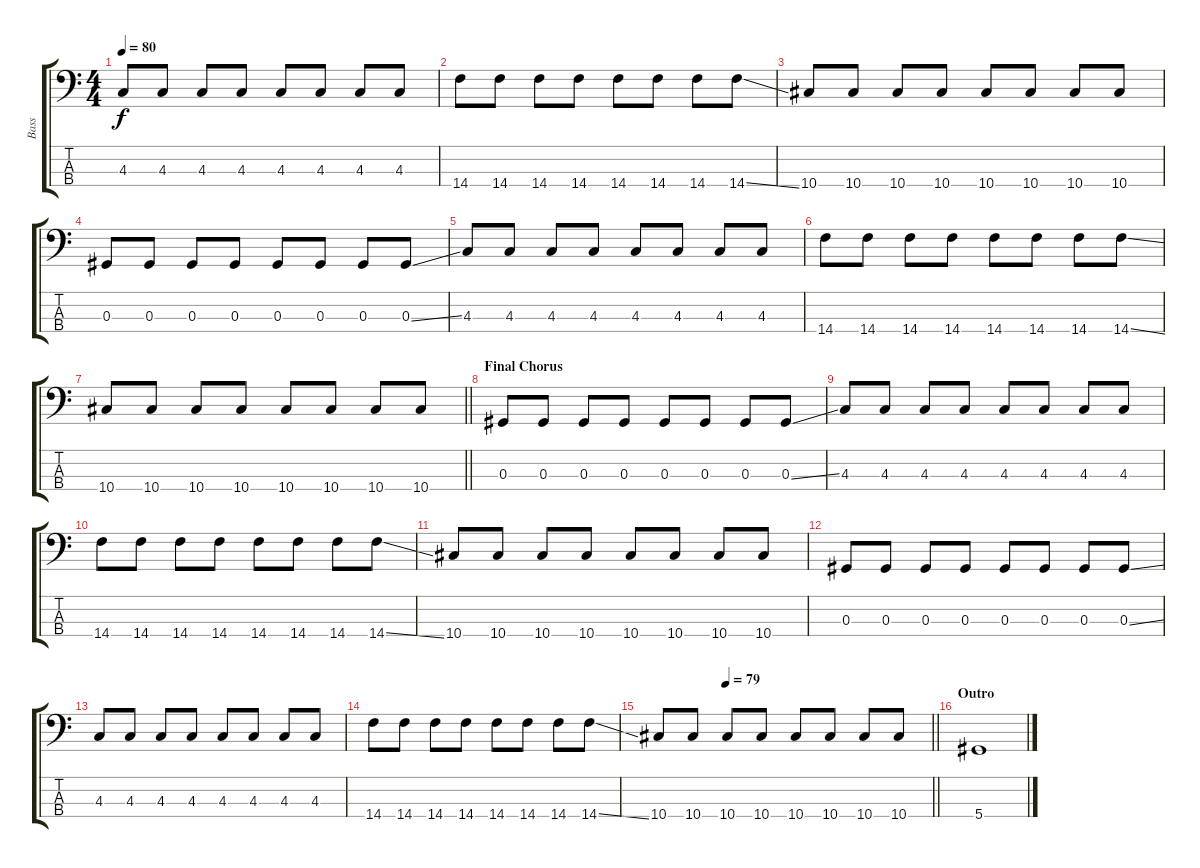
\track ("Bass" "Bass") {instrument electricbassfinger}
\staff {score tabs}
\tuning (Gb2 Db2 Ab1 Eb1) {hide}
\ts (4 4)
\tempo 80
\clef f4
\ks c
4.3.8{dy f} 4.3.8 4.3.8 4.3.8 4.3.8 4.3.8 4.3.8 4.3.8 |
14.4.8 14.4.8 14.4.8 14.4.8 14.4.8 14.4.8 14.4.8 14.4{ss}.8 |
10.4.8 10.4.8 10.4.8 10.4.8 10.4.8 10.4.8 10.4.8 10.4.8 |
0.3.8 0.3.8 0.3.8 0.3.8 0.3.8 0.3.8 0.3.8 0.3{ss}.8 |
4.3.8 4.3.8 4.3.8 4.3.8 4.3.8 4.3.8 4.3.8 4.3.8 |
14.4.8 14.4.8 14.4.8 14.4.8 14.4.8 14.4.8 14.4.8 14.4{ss}.8 |
\barLineRight lightlight
10.4.8 10.4.8 10.4.8 10.4.8 10.4.8 10.4.8 10.4.8 10.4.8 |
\section ("" "Final Chorus")
0.3.8 0.3.8 0.3.8 0.3.8 0.3.8 0.3.8 0.3.8 0.3{ss}.8 |
4.3.8 4.3.8 4.3.8 4.3.8 4.3.8 4.3.8 4.3.8 4.3.8 |
14.4.8 14.4.8 14.4.8 14.4.8 14.4.8 14.4.8 14.4.8 14.4{ss}.8 |
10.4.8 10.4.8 10.4.8 10.4.8 10.4.8 10.4.8 10.4.8 10.4.8 |
0.3.8 0.3.8 0.3.8 0.3.8 0.3.8 0.3.8 0.3.8 0.3{ss}.8 |
4.3.8 4.3.8 4.3.8 4.3.8 4.3.8 4.3.8 4.3.8 4.3.8 |
14.4.8 14.4.8 14.4.8 14.4.8 14.4.8 14.4.8 14.4.8 14.4{ss}.8 |
\tempo (79 0.25)
\barLineRight lightlight
10.4.8 10.4.8 10.4.8 10.4.8 10.4.8 10.4.8 10.4.8 10.4.8 |
\section ("" "Outro")
5.4{sl}.1
